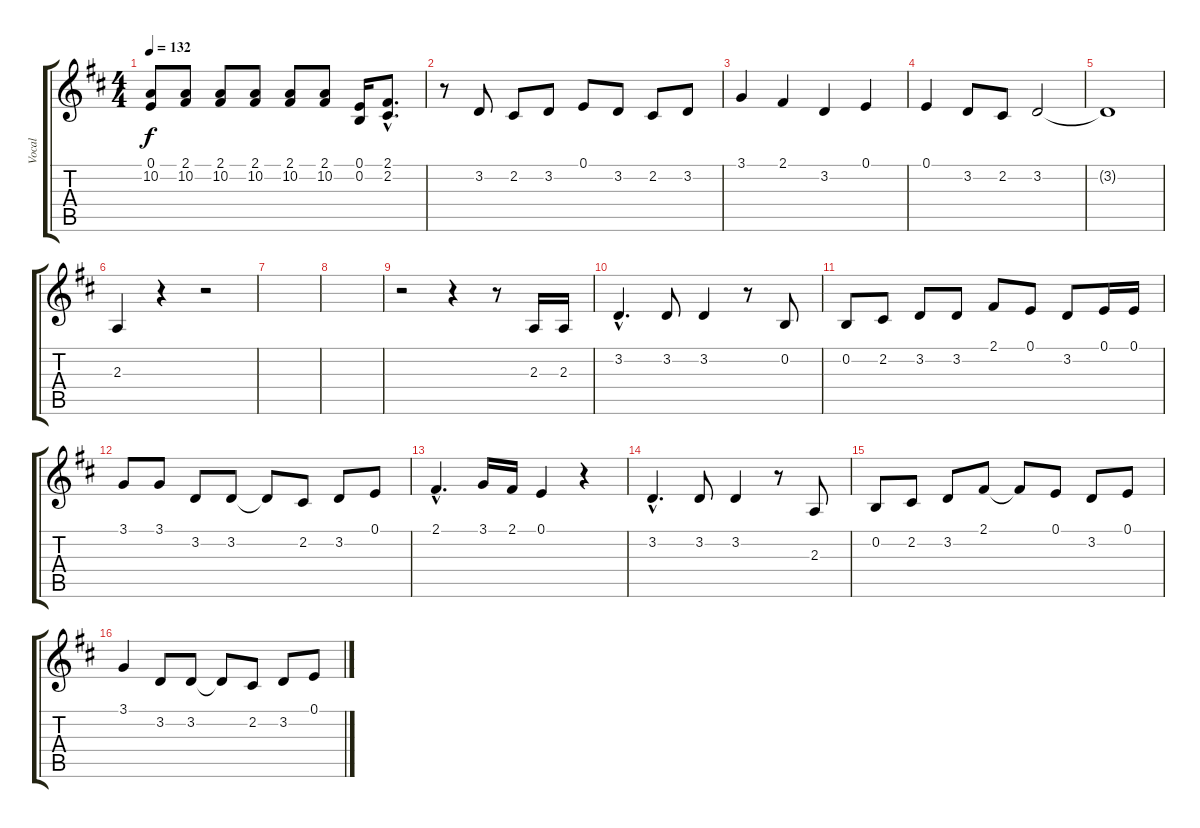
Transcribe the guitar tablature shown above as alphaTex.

\track ("Vocal" "Vocal") {instrument voiceoohs}
\staff {score tabs}
\tuning (E4 B3 G3 D3 A2 E2) {hide}
\ts (4 4)
\tempo 132
\clef g2
\ks d
(0.1 10.2).8{dy f} (2.1 10.2).8 (2.1 10.2).8 (2.1 10.2).8 (2.1 10.2).8 (2.1 10.2).8 (0.1 0.2).16 (2.1{hac} 2.2{hac}).8{d} |
r.8 3.2.8 2.2.8 3.2.8 0.1.8 3.2.8 2.2.8 3.2.8 |
3.1.4 2.1.4 3.2.4 0.1.4 |
0.1.4 3.2.8 2.2.8 3.2.2 |
3.2{t}.1 |
2.3.4 r.4 r.2 |
|
|
r.2 r.4 r.8 2.3.16 2.3.16 |
3.2{hac}.4{d} 3.2.8 3.2.4 r.8 0.2.8 |
0.2.8 2.2.8 3.2.8 3.2.8 2.1.8 0.1.8 3.2.8 0.1.16 0.1.16 |
3.1.8 3.1.8 3.2.8 3.2.8 3.2{t}.8 2.2.8 3.2.8 0.1.8 |
2.1{hac}.4{d} 3.1.16 2.1.16 0.1.4 r.4 |
3.2{hac}.4{d} 3.2.8 3.2.4 r.8 2.3.8 |
0.2.8 2.2.8 3.2.8 2.1.8 2.1{t}.8 0.1.8 3.2.8 0.1.8 |
3.1.4 3.2.8 3.2.8 3.2{t}.8 2.2.8 3.2.8 0.1.8
